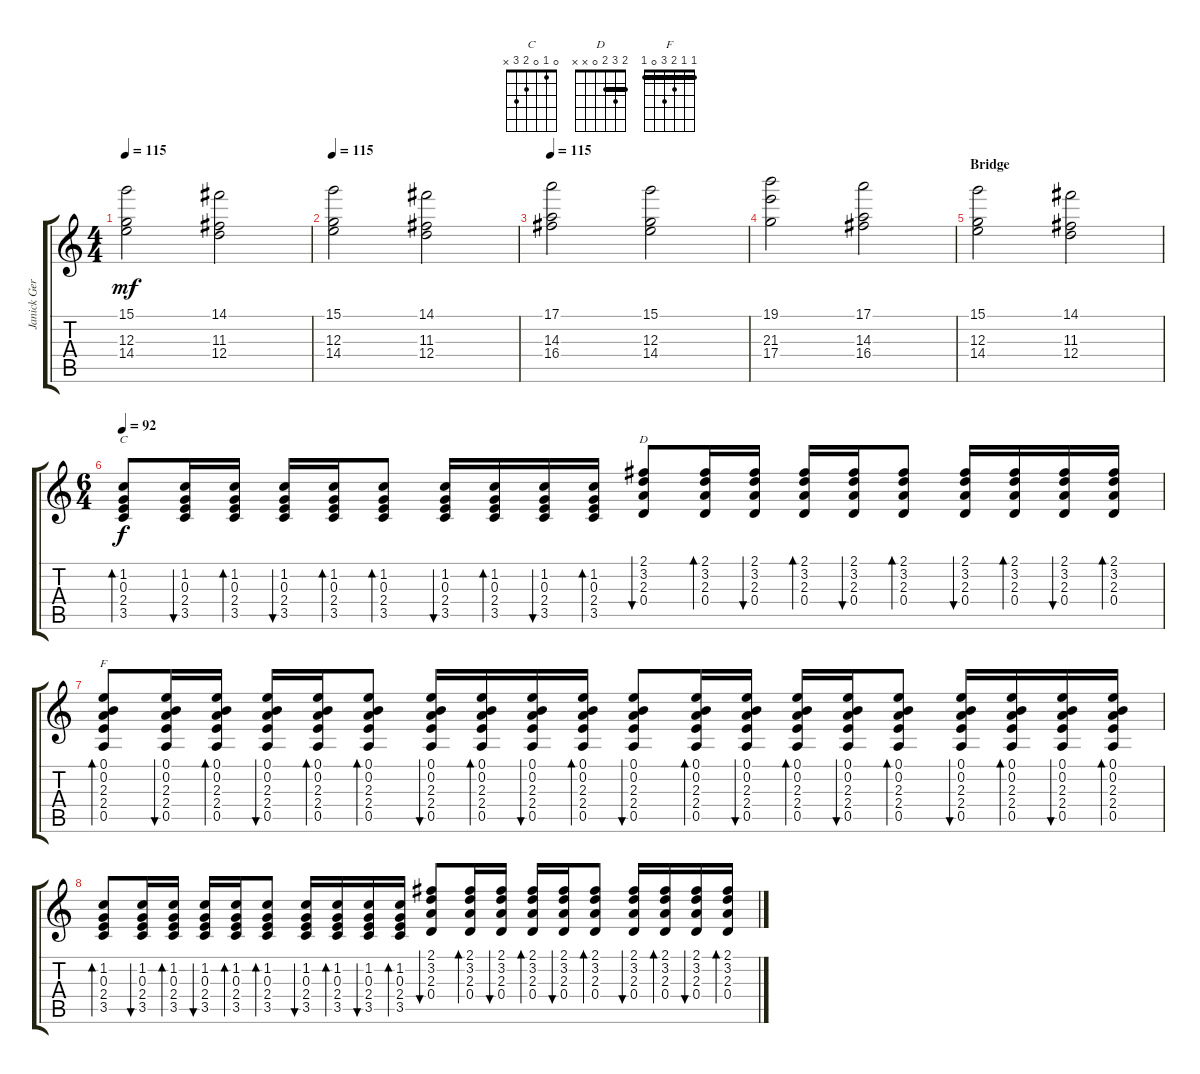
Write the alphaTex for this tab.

\track ("Janick Gers" "Janick Ger") {instrument acousticguitarsteel}
\staff {score tabs}
\tuning (E4 B3 G3 D3 A2 E2) {hide}
\chord ("C" 0 1 0 2 3 x)
\chord ("D" 2 3 2 0 x x) {barre 2}
\chord ("F" 1 1 2 3 0 1) {barre 1}
\ts (4 4)
\tempo 115
\clef g2
\ks c
(15.1 12.3 14.4).2{dy mf} (14.1 11.3 12.4).2 |
\tempo 115
(15.1 12.3 14.4).2 (14.1 11.3 12.4).2 |
\tempo 115
(17.1 14.3 16.4).2 (15.1 12.3 14.4).2 |
(19.1 21.3 17.4).2 (17.1 14.3 16.4).2 |
\section ("" "Bridge")
(15.1 12.3 14.4).2 (14.1 11.3 12.4).2 |
\ts (6 4)
\tempo 100
\tempo 92
(1.2 0.3 2.4 3.5).8{bd 60 ch "C" dy f} (1.2 0.3 2.4 3.5).16{bu 60} (1.2 0.3 2.4 3.5).16{bd 60} (1.2 0.3 2.4 3.5).16{bu 60} (1.2 0.3 2.4 3.5).16{bd 60} (1.2 0.3 2.4 3.5).8{bd 60} (1.2 0.3 2.4 3.5).16{bu 60} (1.2 0.3 2.4 3.5).16{bd 60} (1.2 0.3 2.4 3.5).16{bu 60} (1.2 0.3 2.4 3.5).16{bd 60} (2.1 3.2 2.3 0.4).8{bu 60 ch "D"} (2.1 3.2 2.3 0.4).16{bd 60} (2.1 3.2 2.3 0.4).16{bu 60} (2.1 3.2 2.3 0.4).16{bd 60} (2.1 3.2 2.3 0.4).16{bu 60} (2.1 3.2 2.3 0.4).8{bd 60} (2.1 3.2 2.3 0.4).16{bu 60} (2.1 3.2 2.3 0.4).16{bd 60} (2.1 3.2 2.3 0.4).16{bu 60} (2.1 3.2 2.3 0.4).16{bd 60} |
(0.1 0.2 2.3 2.4 0.5).8{bd 60 ch "F"} (0.1 0.2 2.3 2.4 0.5).16{bu 60} (0.1 0.2 2.3 2.4 0.5).16{bd 60} (0.1 0.2 2.3 2.4 0.5).16{bu 60} (0.1 0.2 2.3 2.4 0.5).16{bd 60} (0.1 0.2 2.3 2.4 0.5).8{bd 60} (0.1 0.2 2.3 2.4 0.5).16{bu 60} (0.1 0.2 2.3 2.4 0.5).16{bd 60} (0.1 0.2 2.3 2.4 0.5).16{bu 60} (0.1 0.2 2.3 2.4 0.5).16{bd 60} (0.1 0.2 2.3 2.4 0.5).8{bu 60} (0.1 0.2 2.3 2.4 0.5).16{bd 60} (0.1 0.2 2.3 2.4 0.5).16{bu 60} (0.1 0.2 2.3 2.4 0.5).16{bd 60} (0.1 0.2 2.3 2.4 0.5).16{bu 60} (0.1 0.2 2.3 2.4 0.5).8{bd 60} (0.1 0.2 2.3 2.4 0.5).16{bu 60} (0.1 0.2 2.3 2.4 0.5).16{bd 60} (0.1 0.2 2.3 2.4 0.5).16{bu 60} (0.1 0.2 2.3 2.4 0.5).16{bd 60} |
(1.2 0.3 2.4 3.5).8{bd 60} (1.2 0.3 2.4 3.5).16{bu 60} (1.2 0.3 2.4 3.5).16{bd 60} (1.2 0.3 2.4 3.5).16{bu 60} (1.2 0.3 2.4 3.5).16{bd 60} (1.2 0.3 2.4 3.5).8{bd 60} (1.2 0.3 2.4 3.5).16{bu 60} (1.2 0.3 2.4 3.5).16{bd 60} (1.2 0.3 2.4 3.5).16{bu 60} (1.2 0.3 2.4 3.5).16{bd 60} (2.1 3.2 2.3 0.4).8{bu 60} (2.1 3.2 2.3 0.4).16{bd 60} (2.1 3.2 2.3 0.4).16{bu 60} (2.1 3.2 2.3 0.4).16{bd 60} (2.1 3.2 2.3 0.4).16{bu 60} (2.1 3.2 2.3 0.4).8{bd 60} (2.1 3.2 2.3 0.4).16{bu 60} (2.1 3.2 2.3 0.4).16{bd 60} (2.1 3.2 2.3 0.4).16{bu 60} (2.1 3.2 2.3 0.4).16{bd 60}
